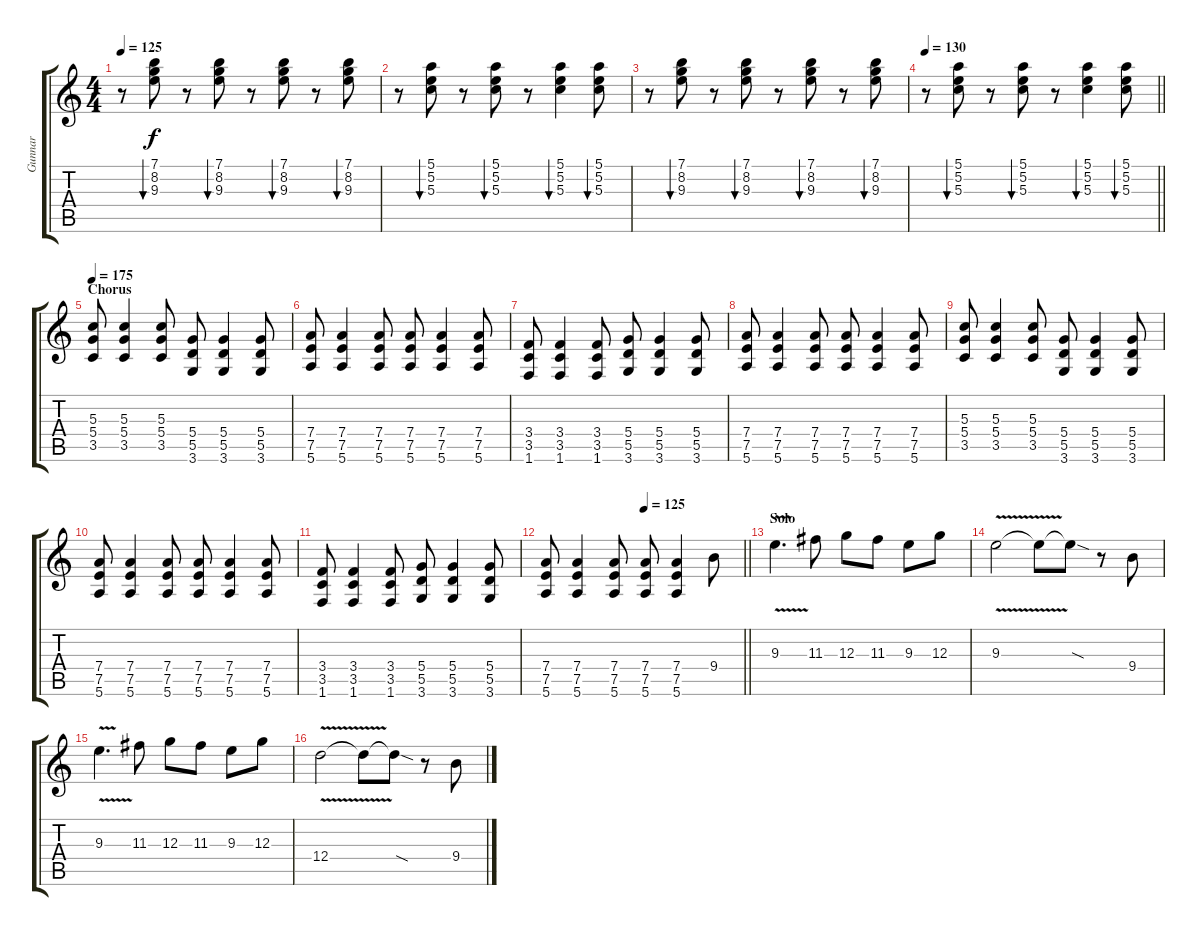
\track ("Gunnar" "Gunnar") {instrument electricguitarclean}
\staff {score tabs}
\tuning (E4 B3 G3 D3 A2 E2) {hide}
\ts (4 4)
\tempo 125
\clef g2
\ks c
r.8{dy f} (7.1 8.2 9.3).8{bu 60} r.8 (7.1 8.2 9.3).8{bu 60} r.8 (7.1 8.2 9.3).8{bu 60} r.8 (7.1 8.2 9.3).8{bu 60} |
r.8 (5.1 5.2 5.3).8{bu 60} r.8 (5.1 5.2 5.3).8{bu 60} r.8 (5.1 5.2 5.3).4{bu 60} (5.1 5.2 5.3).8{bu 60} |
r.8 (7.1 8.2 9.3).8{bu 60} r.8 (7.1 8.2 9.3).8{bu 60} r.8 (7.1 8.2 9.3).8{bu 60} r.8 (7.1 8.2 9.3).8{bu 60} |
\tempo 130
\barLineRight lightlight
r.8 (5.1 5.2 5.3).8{bu 60} r.8 (5.1 5.2 5.3).8{bu 60} r.8 (5.1 5.2 5.3).4{bu 60} (5.1 5.2 5.3).8{bu 60} |
\section ("" "Chorus")
\tempo 175
(5.3 5.4 3.5).8{instrument distortionguitar} (5.3 5.4 3.5).4 (5.3 5.4 3.5).8 (5.4 5.5 3.6).8 (5.4 5.5 3.6).4 (5.4 5.5 3.6).8 |
(7.4 7.5 5.6).8 (7.4 7.5 5.6).4 (7.4 7.5 5.6).8 (7.4 7.5 5.6).8 (7.4 7.5 5.6).4 (7.4 7.5 5.6).8 |
(3.4 3.5 1.6).8 (3.4 3.5 1.6).4 (3.4 3.5 1.6).8 (5.4 5.5 3.6).8 (5.4 5.5 3.6).4 (5.4 5.5 3.6).8 |
(7.4 7.5 5.6).8 (7.4 7.5 5.6).4 (7.4 7.5 5.6).8 (7.4 7.5 5.6).8 (7.4 7.5 5.6).4 (7.4 7.5 5.6).8 |
(5.3 5.4 3.5).8 (5.3 5.4 3.5).4 (5.3 5.4 3.5).8 (5.4 5.5 3.6).8 (5.4 5.5 3.6).4 (5.4 5.5 3.6).8 |
(7.4 7.5 5.6).8 (7.4 7.5 5.6).4 (7.4 7.5 5.6).8 (7.4 7.5 5.6).8 (7.4 7.5 5.6).4 (7.4 7.5 5.6).8 |
(3.4 3.5 1.6).8 (3.4 3.5 1.6).4 (3.4 3.5 1.6).8 (5.4 5.5 3.6).8 (5.4 5.5 3.6).4 (5.4 5.5 3.6).8 |
\tempo (125 0.5)
\barLineRight lightlight
(7.4 7.5 5.6).8 (7.4 7.5 5.6).4 (7.4 7.5 5.6).8 (7.4 7.5 5.6).8 (7.4 7.5 5.6).4 9.4.8 |
\section ("" "Solo")
9.3{v}.4{d} 11.3.8 12.3.8 11.3.8 9.3.8 12.3.8 |
9.3{v}.2 9.3{t}.8 9.3{sod t}.8 r.8 9.4.8 |
9.3{v}.4{d} 11.3.8 12.3.8 11.3.8 9.3.8 12.3.8 |
12.4{v}.2 12.4{t}.8 12.4{sod t}.8 r.8 9.4.8
